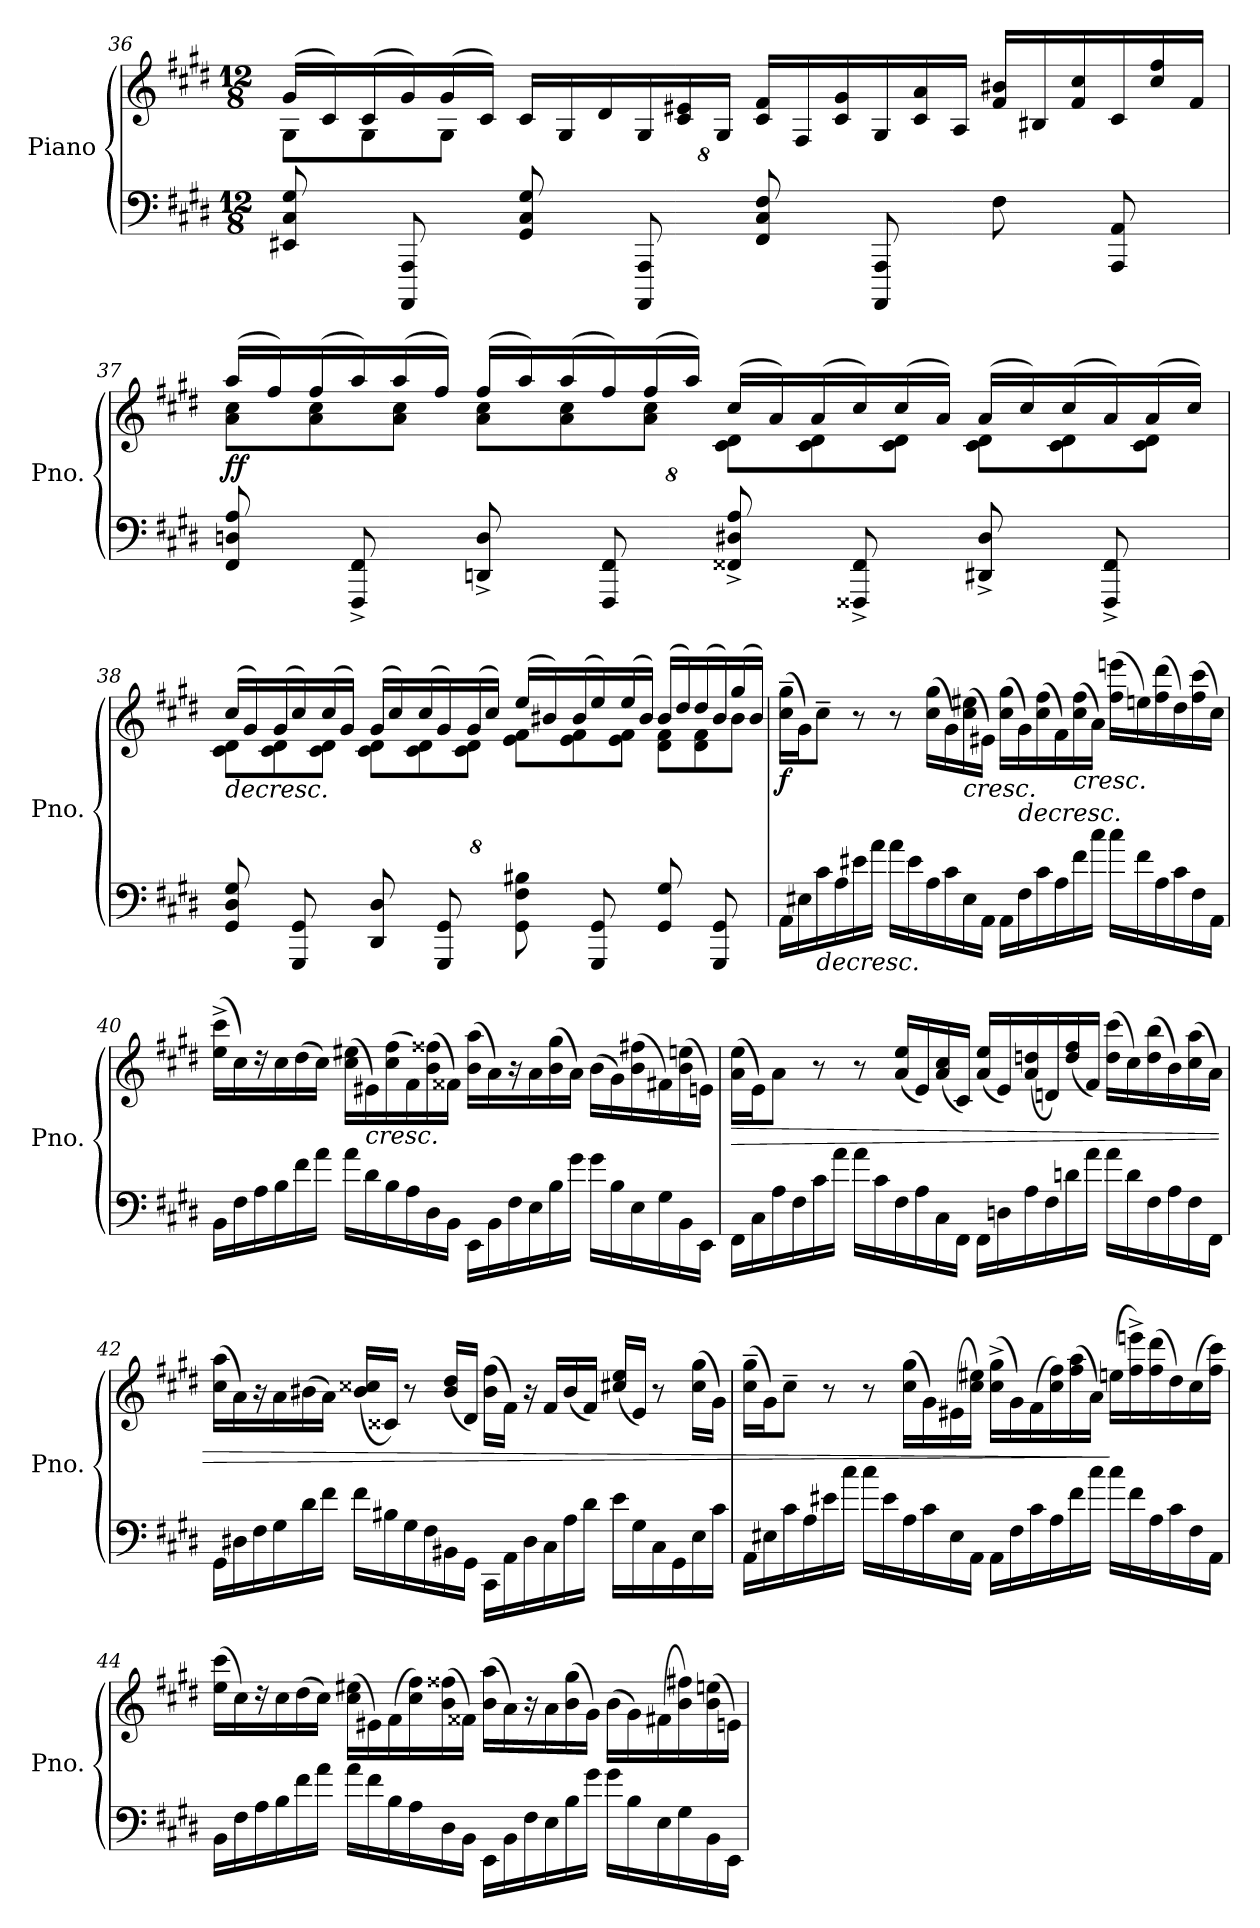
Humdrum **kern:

**kern	**kern	**dynam
*part1	*part1	*part1
*staff2	*staff1	*staff1/2
*I"Piano	*	*
*I'Pno.	*	*
!!LO:LB:g=z
*clefF4	*clefG2	*
*k[f#c#g#d#]	*k[f#c#g#d#]	*
*M12/8	*M12/8	*
*Xbrackettup	*	*
=36	=36	=36
!LO:N:n=1:head=solid	!	!
!LO:N:n=2:head=solid	!	!
!LO:N:n=3:head=solid	!	!
*	*^	*
16%3EE#X/ 16%3C#/ 16%3G#/	(16g#/LL	8G#\L	.
.	16c#/)	.	.
.	(16c#/	8G#\	.
!LO:N:n=1:head=solid	!	!	!
!LO:N:n=2:head=solid	!	!	!
16%3AAAA/ 16%3AAA/	16g#/)	.	.
.	(16g#/	8G#\J	.
.	16c#/JJ)	.	.
16%3GG#/ 16%3C#/ 16%3G#/	16c#/LL	1ryy	.
.	16G#/	.	.
.	16d#/	.	.
16%3AAAA/ 16%3AAA/	16G#/	.	.
.	16c#/ 16e#X/	.	.
.	16G#/JJ	.	.
16%3FF#/ 16%3C#/ 16%3F#/	16c#/ 16f#/LL	.	.
.	16F#/	.	.
.	16c#/ 16g#/	.	.
16%3AAAA/ 16%3AAA/	16G#/	.	.
.	16c#/ 16a/	.	.
.	16A/JJ	.	.
16%3F#\	16f#/ 16b#X/LL	.	.
.	16B#X/	.	.
.	16f#/ 16cc#/	.	.
16%3AAA/ 16%3AA/	16c#/	.	.
.	16cc#/ 16ff#/	8ryy	.
.	16f#/JJ	.	.
=37	=37	=37	=37
!LO:N:n=1:head=solid	!	!	!
!LO:N:n=2:head=solid	!	!	!
!LO:N:n=3:head=solid	!	!	!LO:DY:b
16%3FF#/ 16%3Dn/ 16%3A/	(16aa/LL	8a\ 8cc#\L	ff
.	16ff#/)	.	.
.	(16ff#/	8a\ 8cc#\	.
!LO:N:n=1:head=solid	!	!	!
!LO:N:n=2:head=solid	!	!	!
16%3FFF#/^ 16%3FF#/^	16aa/)	.	.
.	(16aa/	8a\ 8cc#\J	.
.	16ff#/JJ)	.	.
16%3DDn/^ 16%3D/^	(16ff#/LL	8a\ 8cc#\L	.
.	16aa/)	.	.
.	(16aa/	8a\ 8cc#\	.
16%3FFF#/ 16%3FF#/	16ff#/)	.	.
.	(16ff#/	8a\ 8cc#\J	.
.	16aa/JJ)	.	.
16%3FF##X/^ 16%3D#X/^ 16%3A/^	(16cc#/LL	8c#\ 8d#\L	.
.	16a/)	.	.
.	(16a/	8c#\ 8d#\	.
16%3FFF##X/^ 16%3FF##/^	16cc#/)	.	.
.	(16cc#/	8c#\ 8d#\J	.
.	16a/JJ)	.	.
16%3DD#X/^ 16%3D#/^	(16a/LL	8c#\ 8d#\L	.
.	16cc#/)	.	.
.	(16cc#/	8c#\ 8d#\	.
16%3FFF##/^ 16%3FF##/^	16a/)	.	.
.	(16a/	8c#\ 8d#\J	.
.	16cc#/JJ)	.	.
!!LO:PB:g=z	!!
=38	=38	=38	=38
!LO:N:n=1:head=solid	!	!	!
!LO:N:n=2:head=solid	!	!	!
!LO:N:n=3:head=solid	!	!	!LO:HP:b
16%3GG#/ 16%3D#/ 16%3G#/	(16cc#/LL	8c#\ 8d#\L	>
.	16g#/)	.	.
.	(16g#/	8c#\ 8d#\	.
!LO:N:n=1:head=solid	!	!	!
!LO:N:n=2:head=solid	!	!	!
16%3GGG#/ 16%3GG#/	16cc#/)	.	.
.	(16cc#/	8c#\ 8d#\J	.
.	16g#/JJ)	.	.
16%3DD#/ 16%3D#/	(16g#/LL	8c#\ 8d#\L	.
.	16cc#/)	.	.
.	(16cc#/	8c#\ 8d#\	.
16%3GGG#/ 16%3GG#/	16g#/)	.	.
.	(16g#/	8c#\ 8d#\J	.
.	16cc#/JJ)	.	.
16%3GG#\ 16%3F#\ 16%3B#X\	(16ee/LL	8e\ 8f#\L	.
.	16b#X/)	.	.
.	(16b#/	8e\ 8f#\	.
16%3GGG#/ 16%3GG#/	16ee/)	.	.
.	(16ee/	8e\ 8f#\J	.
.	16b#/JJ)	.	.
16%3GG#/ 16%3G#/	(16b#/LL	8d#\ 8f#\L	.
.	16dd#/)	.	.
.	(16dd#/	8d#\ 8f#\	.
16%3GGG#/ 16%3GG#/	16b#/)	.	.
.	(16gg#/	8b#\J	.
.	16b#/JJ)	.	.
*	*v	*v	*
=39	=39	=39
!	!	!LO:DY:b
16AA\LL	(16cc#\~ 16gg#\~LL	f
16E#X\	16g#\J)	.
!	!	!LO:HP:b=2
16c#\	8cc#~\J	>
16A\	.	.
16e#X\	8r	[
16a\JJ	.	.
16a\LL	8r	.
16e#\	.	.
16A\	(16cc#\ 16gg#\LL	.
16c#\	16g#\)	.
!	!	!LO:HP:b
16E#\	(16cc#\ 16ee#X\	<
16AA\JJ	16e#X\JJ)	.
16AA\LL	(16cc#\ 16gg#\LL	]
!	!	!LO:HP:b
16F#\	16g#\)	>
16c#\	(16cc#\ 16ff#\	.
16A\	16f#\)	.
!	!	!LO:HP:n=1:b
16f#\	(16cc#\ 16ff#\	[ <
16cc#\JJ	16a\JJ)	.
16cc#\LL	(16ff#\ 16eeen\LL	.
16f#\	16een\)	]
16A\	(16ff#\ 16ddd#\	.
16c#\	16dd#\)	.
16F#\	(16ff#\ 16ccc#\	.
16AA\JJ	16cc#\JJ)	.
!!LO:LB:g=z
=40	=40	=40
16BB\LL	(16ee\^ 16ccc#\^LL	.
16F#\	16cc#\)	.
16A\	16r	.
16B\	16cc#\	.
16f#\	(16dd#\	.
16a\JJ	16cc#\JJ)	.
16a\LL	(16cc#\ 16ee#X\LL	.
!	!	!LO:HP:b
16d#\	16e#X\)	<
16B\	(16cc#\ 16ff#\	.
16A\	16f#\)	.
16D#\	(16b\ 16ff##X\	.
16BB\JJ	16f##X\JJ)	.
16EE\LL	(16b\ 16aa\LL	]
16BB\	16a\)	.
16F#\	16r	.
16E\	16a\	.
16B\	(16b\ 16gg#\	.
16g#\JJ	16a\JJ)	.
16g#\LL	(16b\LL	.
16B\	16g#\)	.
16E\	(16b\ 16ff#X\	.
16G#\	16f#X\)	.
16BB\	(16b\ 16een\	.
16EE\JJ	16en\JJ)	.
=41	=41	=41
!	!	!LO:HP:b
16FF#\LL	(16a\ 16ee\LL	>
16C#\	16e\J)	.
16A\	8a\J	.
16F#\	.	.
16c#\	8r	[
16a\JJ	.	.
16a\LL	8r	.
16c#\	.	.
16F#\	(16a/ 16ee/LL	.
16A\	16e/)	.
16C#\	(16a/ 16cc#/	.
16FF#\JJ	16c#/JJ)	.
16FF#\LL	(16a/ 16ee/LL	.
16Dn\	16e/)	.
16A\	(16a/ 16ddn/	.
16F#\	16dn/)	.
16dn\	(16dd/ 16ff#/	.
16a\JJ	16f#/JJ)	.
16a\LL	(16dd\ 16ccc#\LL	.
16d\	16cc#\)	.
16F#\	(16dd\ 16bb\	.
16A\	16b\)	.
16F#\	(16cc#\ 16aa\	.
16FF#\JJ	16a\JJ)	.
!!LO:LB:g=z
=42	=42	=42
16GG#\LL	(16cc#\ 16aa\LL	.
16D#X\	16a\)	.
16F#\	16r	.
16G#\	16a\	.
16d#\	(16b#X\	.
16f#\JJ	16a\JJ)	.
16f#\LL	(16b#/ 16cc##X/LL	.
16B#X\	16c##X/JJ)	.
16G#\	8r	.
16F#\	.	.
16BB#X\	(16b#/ 16dd#/LL	.
16GG#\JJ	16d#/JJ)	.
16CC#\LL	(16b#\ 16ff#\LL	.
16AA\	16f#\JJ)	.
16D#\	16r	.
16C#\	16f#/LL	.
16A\	(16b#/	.
16d#\JJ	16f#/JJ)	.
16e\LL	(16cc#X/ 16ee/LL	.
16G#\	16e/JJ)	.
16C#\	8r	.
16GG#\	.	.
16E\	(16cc#\ 16gg#\LL	.
16c#\JJ	16g#\JJ)	.
=43	=43	=43
16AA\LL	(16cc#\~ 16gg#\~LL	.
16E#X\	16g#\J)	.
16c#\	8cc#~\J	.
16A\	.	.
16e#X\	8r	.
16cc#\JJ	.	.
16cc#\LL	8r	.
16e#\	.	.
16A\	(16cc#\ 16gg#\LL	.
16c#\	16g#\)	.
16E#\	(16e#X\	.
16AA\JJ	16cc#\ 16ee#X\JJ)	.
16AA\LL	(16cc#\^ 16gg#\^LL	.
16F#\	16g#\)	.
16c#\	(16f#\	.
16A\	16cc#\ 16ff#\)	.
16f#\	(16ff#\ 16aa\	.
16cc#\JJ	16a\JJ)	.
16cc#\LL	(16een\LL	]
16f#\	16ff#\^ 16eeen\^)	.
16A\	(16ff#\ 16ddd#\	.
16c#\	16dd#\)	.
16F#\	(16cc#\	.
16AA\JJ	16ff#\ 16ccc#\JJ)	.
!!LO:LB:g=z
=44	=44	=44
16BB\LL	(16ee\ 16ccc#\LL	.
16F#\	16cc#\)	.
16A\	16r	.
16B\	16cc#\	.
16f#\	(16dd#\	.
16a\JJ	16cc#\JJ)	.
16a\LL	(16cc#\ 16ee#X\LL	.
16f#\	16e#X\)	.
16B\	(16f#\	.
16A\	16cc#\ 16ff#\)	.
16D#\	(16b\ 16ff##X\	.
16BB\JJ	16f##X\JJ)	.
16EE\LL	(16b\ 16aa\LL	.
16BB\	16a\)	.
16F#\	16r	.
16E\	16a\	.
16B\	(16b\ 16gg#\	.
16g#\JJ	16g#\JJ)	.
16g#\LL	(16b\LL	.
16B\	16g#\)	.
16E\	(16f#X\	.
16G#\	16b\ 16ff#X\)	.
16BB\	(16b\ 16een\	.
16EE\JJ	16en\JJ)	.
=	=	=
*-	*-	*-
